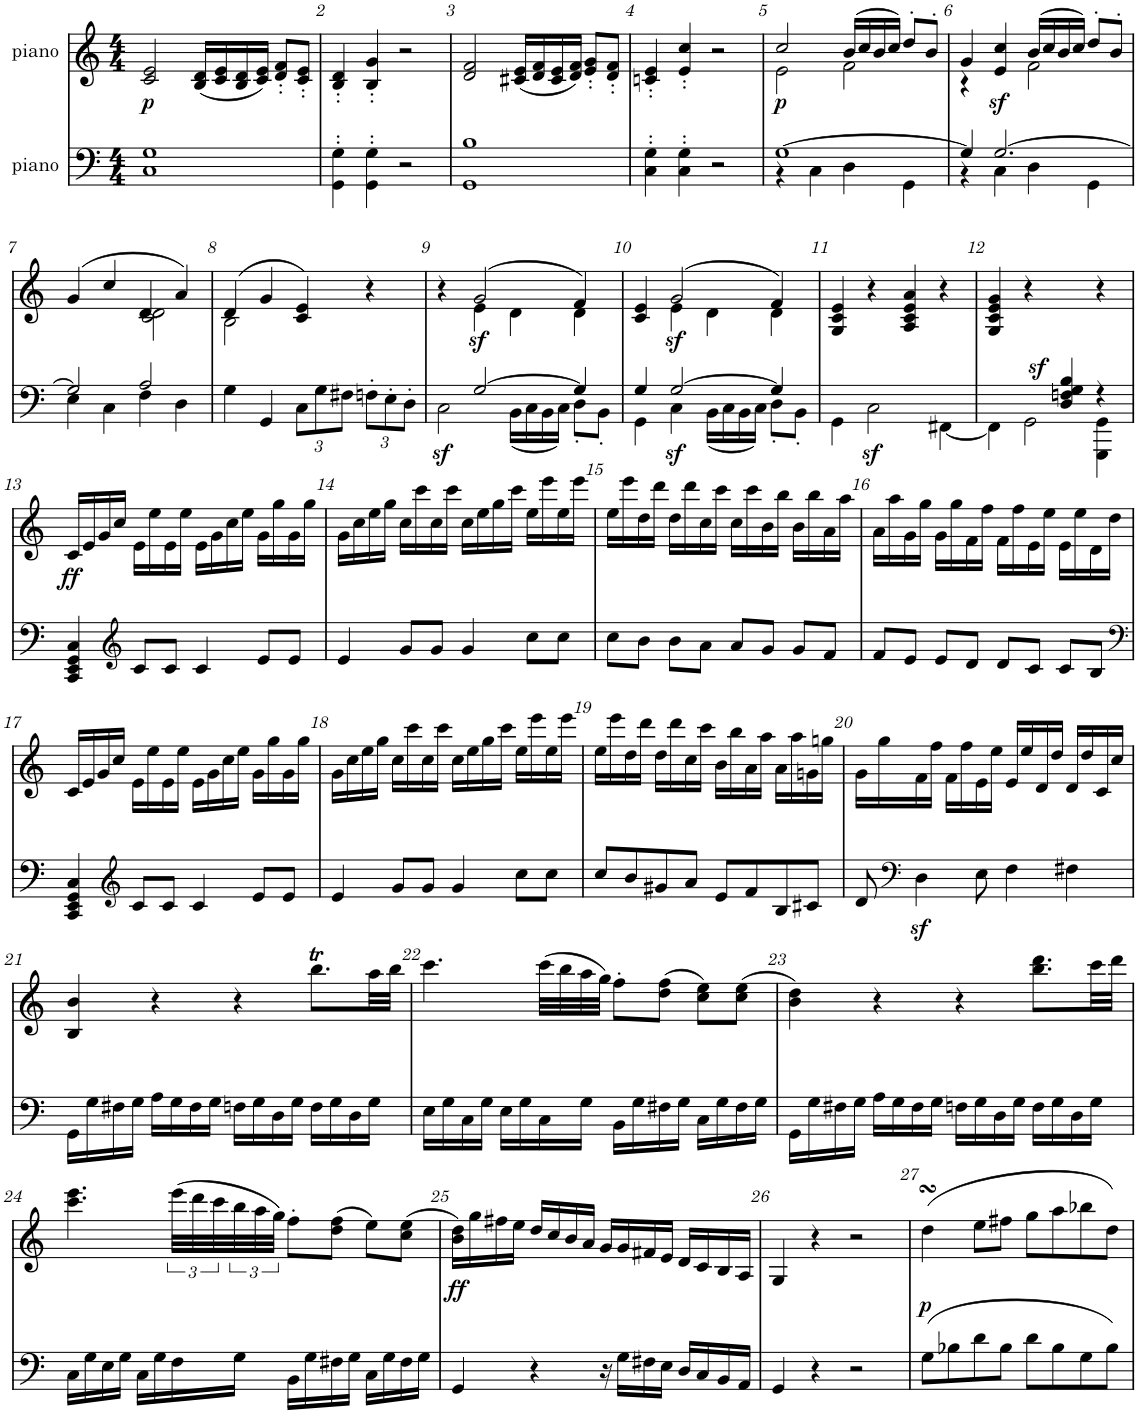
**kern	**dynam	**kern	**dynam
*part2	*part2	*part1	*part1
*staff2	*staff2	*staff1	*staff1
*I"piano	*	*I"piano	*
*I'Pno	*	*I'Pno	*
*clefF4	*	*clefG2	*
*k[]	*	*k[]	*
*M4/4	*	*M4/4	*
=1	=1	=1	=1
!	!	!	!LO:DY:b
1C 1G	.	2c/ 2e/	p
.	.	(16B/ 16d/LL	.
.	.	16c/ 16e/	.
.	.	16B/ 16d/	.
.	.	16c/ 16e/JJ)	.
.	.	8d/' 8f/'L	.
.	.	8c/' 8e/'J	.
=2	=2	=2	=2
4GG\' 4G\'	.	4B/' 4d/'	.
4GG\' 4G\'	.	4B/' 4g/'	.
2r	.	2r	.
=3	=3	=3	=3
1GG 1B	.	2d/ 2f/	.
.	.	(16c#X/ 16e/LL	.
.	.	16d/ 16f/	.
.	.	16c#/ 16e/	.
.	.	16d/ 16f/JJ)	.
.	.	8e/' 8g/'L	.
.	.	8d/' 8f/'J	.
=4	=4	=4	=4
4C\' 4G\'	.	4cn/' 4e/'	.
4C\' 4G\'	.	4e/' 4cc/'	.
2r	.	2r	.
=5	=5	=5	=5
*^	*	*^	*
!	!	!	!	!	!LO:DY:b
[1G	4r	.	2cc/	2e\	p
.	4C\	.	.	.	.
.	4D\	.	(16b/LL	2f\	.
.	.	.	16cc/	.	.
.	.	.	16b/	.	.
.	.	.	16cc/JJ)	.	.
.	4GG\	.	8dd'/L	.	.
.	.	.	8b'/J	.	.
=6	=6	=6	=6	=6	=6
4G/]	4r	.	4g/	4r	.
!	!	!	!	!	!LO:DY:b
[2.G/	4C\	.	4e/ 4cc/	4ryy	sf
.	4D\	.	(16b/LL	2f\	.
.	.	.	16cc/	.	.
.	.	.	16b/	.	.
.	.	.	16cc/JJ)	.	.
.	4GG\	.	8dd'/L	.	.
.	.	.	8b'/J	.	.
!!LO:LB:g=z	!!
=7	=7	=7	=7	=7	=7
2G/]	4E\	.	(4g/	2ryy	.
.	4C\	.	4cc/	.	.
2A/	4F\	.	4d/	2c\ 2d\	.
.	4D\	.	4a/)	.	.
*v	*v	*	*	*	*
=8	=8	=8	=8	=8
4G\	.	(4d/	2B\	.
4GG/	.	4g/	.	.
*Xbrackettup	*	*	*	*
12C\L	.	4c/ 4e/)	2ryy	.
12G\	.	.	.	.
12F#X\J	.	.	.	.
12Fn'\L	.	4r	.	.
12E'\	.	.	.	.
12D'\J	.	.	.	.
=9	=9	=9	=9	=9
*^	*	*	*	*
!	!	!LO:DY:b	!	!	!
4ryy	2C\	sf	4r	4ryy	.
!	!	!	!	!	!LO:DY:b
[2G/	.	.	(2g/	4e\	sf
.	(16BB\LL	.	.	4d\	.
.	16C\	.	.	.	.
.	16BB\	.	.	.	.
.	16C\JJ)	.	.	.	.
4G/]	8D'\L	.	4f/)	4d\	.
.	8BB'\J	.	.	.	.
=10	=10	=10	=10	=10	=10
4G/	4GG\	.	4c/ 4e/	4ryy	.
!	!	!LO:DY:b	!	!	!LO:DY:b
[2G/	4C\	sf	(2g/	4e\	sf
.	(16BB\LL	.	.	4d\	.
.	16C\	.	.	.	.
.	16BB\	.	.	.	.
.	16C\JJ)	.	.	.	.
4G/]	8D'\L	.	4f/)	4d\	.
.	8BB'\J	.	.	.	.
*v	*v	*	*	*	*
*	*	*v	*v	*
=11	=11	=11	=11
4GG\	.	4G/ 4c/ 4e/	.
2Cz<\	.	4r	.
.	.	4A/ 4c/ 4e/ 4a/	.
[4FF#X\	.	4r	.
=12	=12	=12	=12
*^	*	*	*
2ryy	4FF#\]	.	4G/ 4c/ 4e/ 4g/	.
!	!	!LO:DY:a	!	!
.	2GG\	sf	4r	.
4D/ 4Fn/ 4G/ 4B/	.	.	4ryy	.
4r	4GGG\ 4GG\	.	4r	.
!!LO:LB:g=z
=13	=13	=13	=13	=13
!	!	!	!	!LO:DY:b
*v	*v	*	*	*
4CC/ 4EE/ 4GG/ 4C/	.	16c/LL	ff
.	.	16e/	.
.	.	16g/	.
.	.	16cc/JJ	.
*clefG2	*	*	*
8c/L	.	16e\LL	.
.	.	16ee\	.
8c/J	.	16e\	.
.	.	16ee\JJ	.
4c/	.	16e\LL	.
.	.	16g\	.
.	.	16cc\	.
.	.	16ee\JJ	.
8e/L	.	16g\LL	.
.	.	16gg\	.
8e/J	.	16g\	.
.	.	16gg\JJ	.
=14	=14	=14	=14
4e/	.	16g\LL	.
.	.	16cc\	.
.	.	16ee\	.
.	.	16gg\JJ	.
8g/L	.	16cc\LL	.
.	.	16ccc\	.
8g/J	.	16cc\	.
.	.	16ccc\JJ	.
4g/	.	16cc\LL	.
.	.	16ee\	.
.	.	16gg\	.
.	.	16ccc\JJ	.
8cc\L	.	16ee\LL	.
.	.	16eee\	.
8cc\J	.	16ee\	.
.	.	16eee\JJ	.
=15	=15	=15	=15
8cc\L	.	16ee\LL	.
.	.	16eee\	.
8b\J	.	16dd\	.
.	.	16ddd\JJ	.
8b\L	.	16dd\LL	.
.	.	16ddd\	.
8a\J	.	16cc\	.
.	.	16ccc\JJ	.
8a/L	.	16cc\LL	.
.	.	16ccc\	.
8g/J	.	16b\	.
.	.	16bb\JJ	.
8g/L	.	16b\LL	.
.	.	16bb\	.
8f/J	.	16a\	.
.	.	16aa\JJ	.
=16	=16	=16	=16
8f/L	.	16a\LL	.
.	.	16aa\	.
8e/J	.	16g\	.
.	.	16gg\JJ	.
8e/L	.	16g\LL	.
.	.	16gg\	.
8d/J	.	16f\	.
.	.	16ff\JJ	.
8d/L	.	16f\LL	.
.	.	16ff\	.
8c/J	.	16e\	.
.	.	16ee\JJ	.
8c/L	.	16e\LL	.
.	.	16ee\	.
8B/J	.	16d\	.
.	.	16dd\JJ	.
!!LO:LB:g=z
=17	=17	=17	=17
*clefF4	*	*	*
4CC/ 4EE/ 4GG/ 4C/	.	16c/LL	.
.	.	16e/	.
.	.	16g/	.
.	.	16cc/JJ	.
*clefG2	*	*	*
8c/L	.	16e\LL	.
.	.	16ee\	.
8c/J	.	16e\	.
.	.	16ee\JJ	.
4c/	.	16e\LL	.
.	.	16g\	.
.	.	16cc\	.
.	.	16ee\JJ	.
8e/L	.	16g\LL	.
.	.	16gg\	.
8e/J	.	16g\	.
.	.	16gg\JJ	.
=18	=18	=18	=18
4e/	.	16g\LL	.
.	.	16cc\	.
.	.	16ee\	.
.	.	16gg\JJ	.
8g/L	.	16cc\LL	.
.	.	16ccc\	.
8g/J	.	16cc\	.
.	.	16ccc\JJ	.
4g/	.	16cc\LL	.
.	.	16ee\	.
.	.	16gg\	.
.	.	16ccc\JJ	.
8cc\L	.	16ee\LL	.
.	.	16eee\	.
8cc\J	.	16ee\	.
.	.	16eee\JJ	.
=19	=19	=19	=19
8cc/L	.	16ee\LL	.
.	.	16eee\	.
8b/	.	16dd\	.
.	.	16ddd\JJ	.
8g#X/	.	16dd\LL	.
.	.	16ddd\	.
8a/J	.	16cc\	.
.	.	16ccc\JJ	.
8e/L	.	16b\LL	.
.	.	16bb\	.
8f/	.	16a\	.
.	.	16aa\JJ	.
8B/	.	16a\LL	.
.	.	16aa\	.
8c#X/J	.	16gn\	.
.	.	16ggn\JJ	.
=20	=20	=20	=20
8d/	.	16g\LL	.
.	.	16gg\	.
*clefF4	*	*	*
4Dz<\	.	16f\	.
.	.	16ff\JJ	.
.	.	16f\LL	.
.	.	16ff\	.
8E\	.	16e\	.
.	.	16ee\JJ	.
4F\	.	16e/LL	.
.	.	16ee/	.
.	.	16d/	.
.	.	16dd/JJ	.
4F#X\	.	16d/LL	.
.	.	16dd/	.
.	.	16c/	.
.	.	16cc/JJ	.
!!LO:LB:g=z
=21	=21	=21	=21
16GG\LL	.	4B/ 4b/	.
16G\	.	.	.
16F#X\	.	.	.
16G\JJ	.	.	.
16A\LL	.	4r	.
16G\	.	.	.
16F#\	.	.	.
16G\JJ	.	.	.
16Fn\LL	.	4r	.
16G\	.	.	.
16D\	.	.	.
16G\JJ	.	.	.
16F\LL	.	8.bbt\L	.
16G\	.	.	.
16D\	.	.	.
16G\JJ	.	32aa\LL	.
.	.	32bb\JJJ	.
=22	=22	=22	=22
16E\LL	.	4.ccc\	.
16G\	.	.	.
16C\	.	.	.
16G\JJ	.	.	.
16E\LL	.	.	.
16G\	.	.	.
16C\	.	(32ccc\LLL	.
.	.	32bb\	.
16G\JJ	.	32aa\	.
.	.	32gg\JJJ)	.
16BB\LL	.	8ff'\L	.
16G\	.	.	.
16F#X\	.	(8dd\ 8ff\J	.
16G\JJ	.	.	.
16C\LL	.	8cc\ 8ee\L)	.
16G\	.	.	.
16F#\	.	(8cc\ 8ee\J	.
16G\JJ	.	.	.
=23	=23	=23	=23
16GG\LL	.	4b\ 4dd\)	.
16G\	.	.	.
16F#X\	.	.	.
16G\JJ	.	.	.
16A\LL	.	4r	.
16G\	.	.	.
16F#\	.	.	.
16G\JJ	.	.	.
16Fn\LL	.	4r	.
16G\	.	.	.
16D\	.	.	.
16G\JJ	.	.	.
16F\LL	.	8.bb\ 8.ddd\L	.
16G\	.	.	.
16D\	.	.	.
16G\JJ	.	32ccc\LL	.
.	.	32ddd\JJJ	.
!!LO:LB:g=z
=24	=24	=24	=24
16C\LL	.	4.ccc\ 4.eee\	.
16G\	.	.	.
16E\	.	.	.
16G\JJ	.	.	.
16C\LL	.	.	.
16G\	.	.	.
16F\	.	(48eee\LLL	.
.	.	48ddd\	.
.	.	48ccc\	.
16G\JJ	.	48bb\	.
.	.	48aa\	.
.	.	48gg\JJJ)	.
16BB\LL	.	8ff'\L	.
16G\	.	.	.
16F#X\	.	(8dd\ 8ff\J	.
16G\JJ	.	.	.
16C\LL	.	8ee\L)	.
16G\	.	.	.
16F#\	.	(8cc\ 8ee\J	.
16G\JJ	.	.	.
=25	=25	=25	=25
!	!	!	!LO:DY:b
4GG/	.	16b\ 16dd\LL)	ff
.	.	16gg\	.
.	.	16ff#X\	.
.	.	16ee\JJ	.
4r	.	16dd/LL	.
.	.	16cc/	.
.	.	16b/	.
.	.	16a/JJ	.
16r	.	16g/LL	.
16G\LL	.	16g/	.
16F#X\	.	16f#X/	.
16E\JJ	.	16e/JJ	.
16D/LL	.	16d/LL	.
16C/	.	16c/	.
16BB/	.	16B/	.
16AA/JJ	.	16A/JJ	.
=26	=26	=26	=26
4GG/	.	4G/	.
4r	.	4r	.
2r	.	2r	.
=27	=27	=27	=27
!	!	!	!LO:DY:b
(8G\L	.	(4ddsSSS\	p
8B-X\	.	.	.
8d\	.	8ee\L	.
8B-\J	.	8ff#X\J	.
8d\L	.	8gg\L	.
8B-\	.	8aa\	.
8G\	.	8bb-X\	.
8B-\J)	.	8dd\J)	.
=	=	=	=
*-	*-	*-	*-
